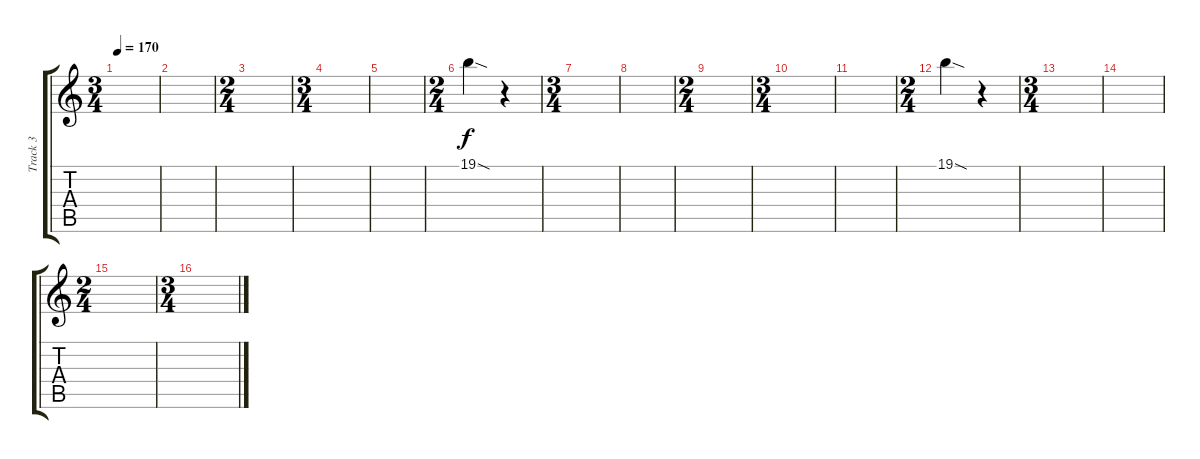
\track ("Track 3" "Track 3") {instrument lead1square}
\staff {score tabs}
\tuning (E4 B3 G3 D3 A2 E2) {hide}
\ts (3 4)
\tempo 170
\clef g2
\ks c
|
|
\ts (2 4)
|
\ts (3 4)
|
|
\ts (2 4)
19.1{sod}.4{instrument overdrivenguitar} r.4 |
\ts (3 4)
|
|
\ts (2 4)
|
\ts (3 4)
|
|
\ts (2 4)
19.1{sod}.4 r.4 |
\ts (3 4)
|
|
\ts (2 4)
|
\ts (3 4)
